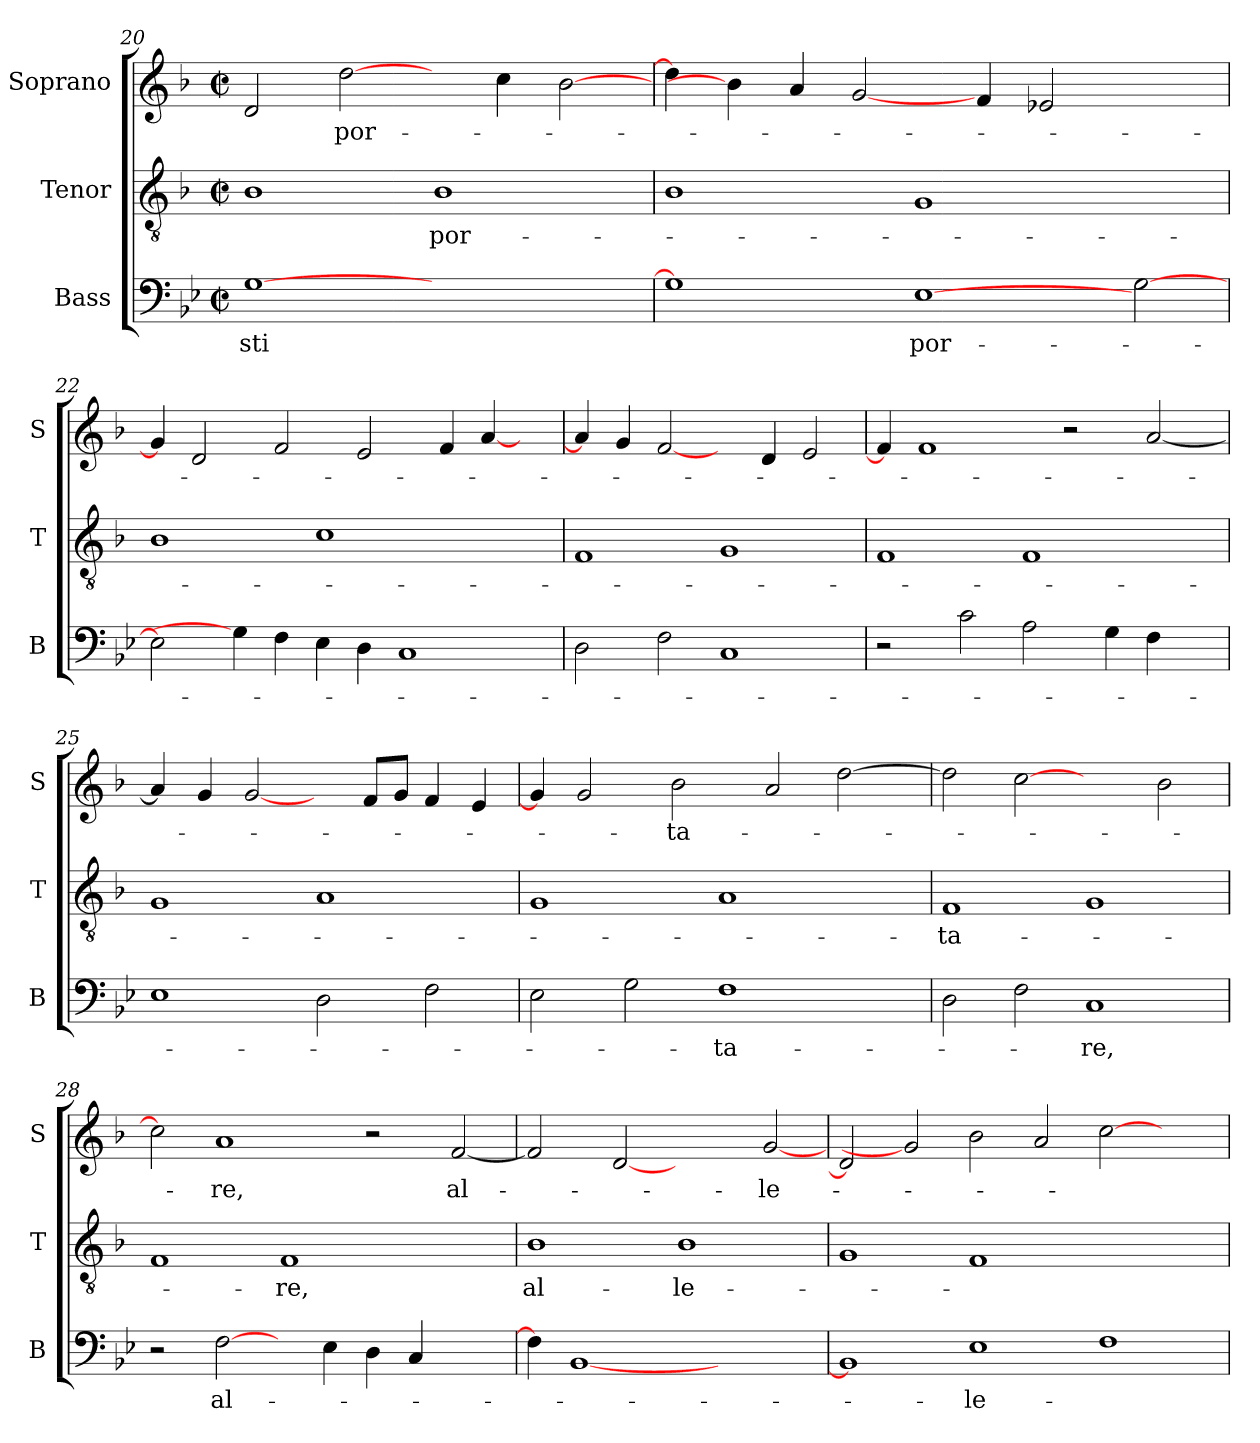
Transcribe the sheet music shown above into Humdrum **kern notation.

**kern	**text	**kern	**text	**kern	**text
*part3	*part3	*part2	*part2	*part1	*part1
*staff3	*staff3	*staff2	*staff2	*staff1	*staff1
*I"Bass	*	*I"Tenor	*	*I"Soprano	*
*I'B	*	*I'T	*	*I'S	*
*clefF4	*	*clefGv2	*	*clefG2	*
*k[b-e-]	*	*k[b-]	*	*k[b-]	*
*M2/2	*	*M2/2	*	*M2/2	*
*met(c|)	*	*met(c|)	*	*met(c|)	*
=20	=20	=20	=20	=20	=20
!	!LO:LY:b	!	!	!	!
[1G	-sti	1B-	.	2d/	.
!	!	!	!	!	!LO:LY:b
.	.	.	.	[2dd\	por-
!	!	!	!LO:LY:b	!	!
1ryy	.	1B-	por-	4ryy	.
.	.	.	.	4cc\	.
.	.	.	.	[2b-\	.
=21	=21	=21	=21	=21	=21
1G]	.	1B-	.	4dd\]	.
.	.	.	.	4b-\]	.
.	.	.	.	4a/	.
.	.	.	.	[2g/	.
!	!LO:LY:b	!	!	!	!
[1E-	por-	1G	.	.	.
.	.	.	.	4f/	.
.	.	.	.	2e-X/	.
[2G\	.	2ryy	.	2ryy	.
!!LO:PB:g=z
=22	=22	=22	=22	=22	=22
2E-]	.	1B-	.	4g/]	.
.	.	.	.	2d/	.
4G\]	.	.	.	.	.
4F\	.	.	.	2f/	.
4E-\	.	1c	.	.	.
4D\	.	.	.	2e/	.
1C	.	.	.	.	.
.	.	.	.	4f/	.
.	.	2ryy	.	[4a/	.
.	.	.	.	4ryy	.
=23	=23	=23	=23	=23	=23
2D\	.	1F	.	4a/]	.
.	.	.	.	4g/	.
2F\	.	.	.	[2f/	.
1C	.	1G	.	4ryy	.
.	.	.	.	4d/	.
.	.	.	.	2e/	.
=24	=24	=24	=24	=24	=24
2r	.	1F	.	4f/]	.
.	.	.	.	1f	.
2c\	.	.	.	.	.
2A\	.	1F	.	.	.
.	.	.	.	2r	.
4G\	.	.	.	.	.
4F\	.	.	.	[2a/	.
4ryy	.	4ryy	.	.	.
=25	=25	=25	=25	=25	=25
1E-	.	1G	.	4a/]	.
.	.	.	.	4g/	.
.	.	.	.	[2g/	.
2D\	.	1A	.	4ryy	.
.	.	.	.	8fL	.
.	.	.	.	8gJ	.
2F\	.	.	.	4f/	.
.	.	.	.	4e/	.
=26	=26	=26	=26	=26	=26
2E-\	.	1G	.	4g/]	.
.	.	.	.	2g/	.
2G\	.	.	.	.	.
!	!	!	!	!	!LO:LY:b
.	.	.	.	2b-\	-ta-
!	!LO:LY:b	!	!	!	!
1F	-ta-	1A	.	.	.
.	.	.	.	2a/	.
.	.	.	.	[2dd\	.
4ryy	.	4ryy	.	.	.
!!LO:LB:g=z
=27	=27	=27	=27	=27	=27
!	!	!	!LO:LY:b	!	!
2D\	.	1F	-ta-	2dd\]	.
2F\	.	.	.	[2cc	.
!	!LO:LY:b	!	!	!	!
1C	-re,	1G	.	2ryy	.
.	.	.	.	2b-\	.
!!LO:LB:g=z
=28	=28	=28	=28	=28	=28
2r	.	1F	.	2cc]	.
!	!LO:LY:b	!	!	!	!LO:LY:b
[2F\	al-	.	.	1a	-re,
!	!	!	!LO:LY:b	!	!
4ryy	.	1F	-re,	.	.
4E-\	.	.	.	.	.
4D\	.	.	.	2r	.
4C/	.	.	.	.	.
!	!	!	!	!	!LO:LY:b
2ryy	.	2ryy	.	[2f/	al-
=29	=29	=29	=29	=29	=29
!	!	!	!LO:LY:b	!	!
4F\]	.	1B-	al-	2f/]	.
[1BB-	.	.	.	.	.
.	.	.	.	[2d	.
!	!	!	!LO:LY:b	!	!
.	.	1B-	-le-	2ryy	.
2.ryy	.	.	.	.	.
!	!	!	!	!	!LO:LY:b
.	.	.	.	[2g/	-le-
=30	=30	=30	=30	=30	=30
1BB-]	.	1G	.	2d]	.
.	.	.	.	2g/]	.
!	!LO:LY:b	!	!	!	!
1E-	-le-	1F	.	2b-\	.
.	.	.	.	2a/	.
1F	.	1ryy	.	[2cc\	.
.	.	.	.	2ryy	.
=	=	=	=	=	=
*-	*-	*-	*-	*-	*-
